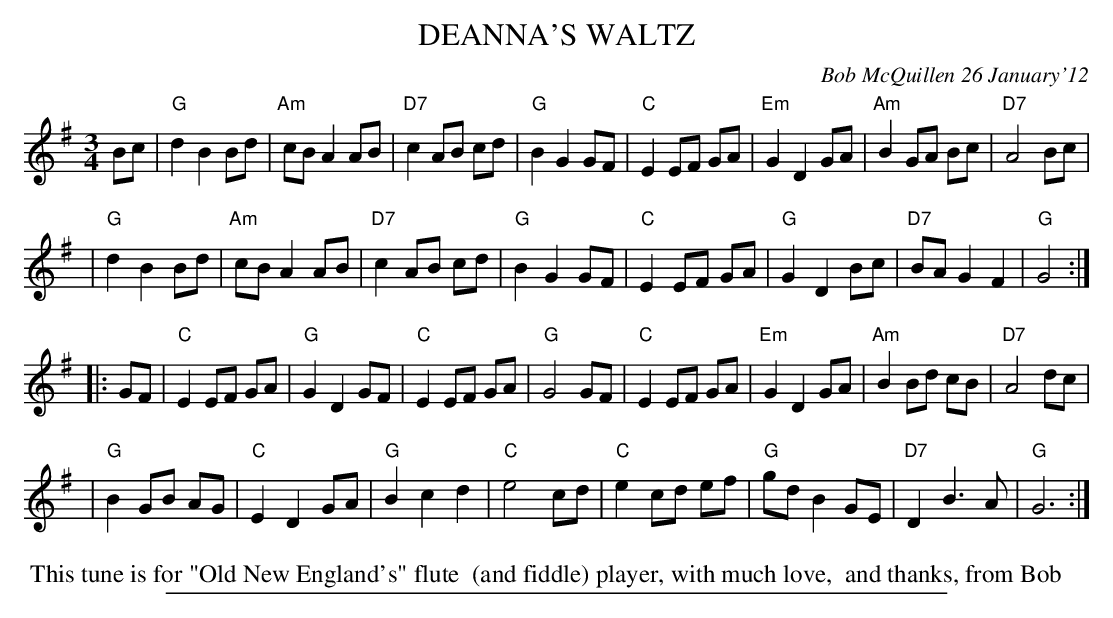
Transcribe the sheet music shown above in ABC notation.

X:1
T: DEANNA'S WALTZ
C: Bob McQuillen 26 January'12
M: 3/4
L: 1/8
K: G
Bc \
| "G"d2 B2 Bd | "Am"cB A2 AB | "D7"c2 AB cd | "G"B2 G2 GF \
| "C"E2 EF GA | "Em"G2 D2 GA | "Am"B2 GA Bc | "D7"A4 Bc |
| "G"d2 B2 Bd | "Am"cB A2 AB | "D7"c2 AB cd | "G"B2 G2 GF \
| "C"E2 EF GA |  "G"G2 D2 Bc | "D7"BA G2 F2 |  "G"G4 :|
|: GF \
| "C"E2 EF GA | "G"G2 D2 GF | "C"E2 EF GA | "G"G4 GF \
| "C"E2 EF GA | "Em"G2 D2 GA | "Am"B2 Bd cB | "D7"A4 dc |
| "G"B2 GB AG | "C"E2 D2 GA |  "G"B2 c2 d2 | "C"e4 cd \
| "C"e2 cd ef | "G"gd B2 GE | "D7"D2 B3  A | "G"G6 :|
